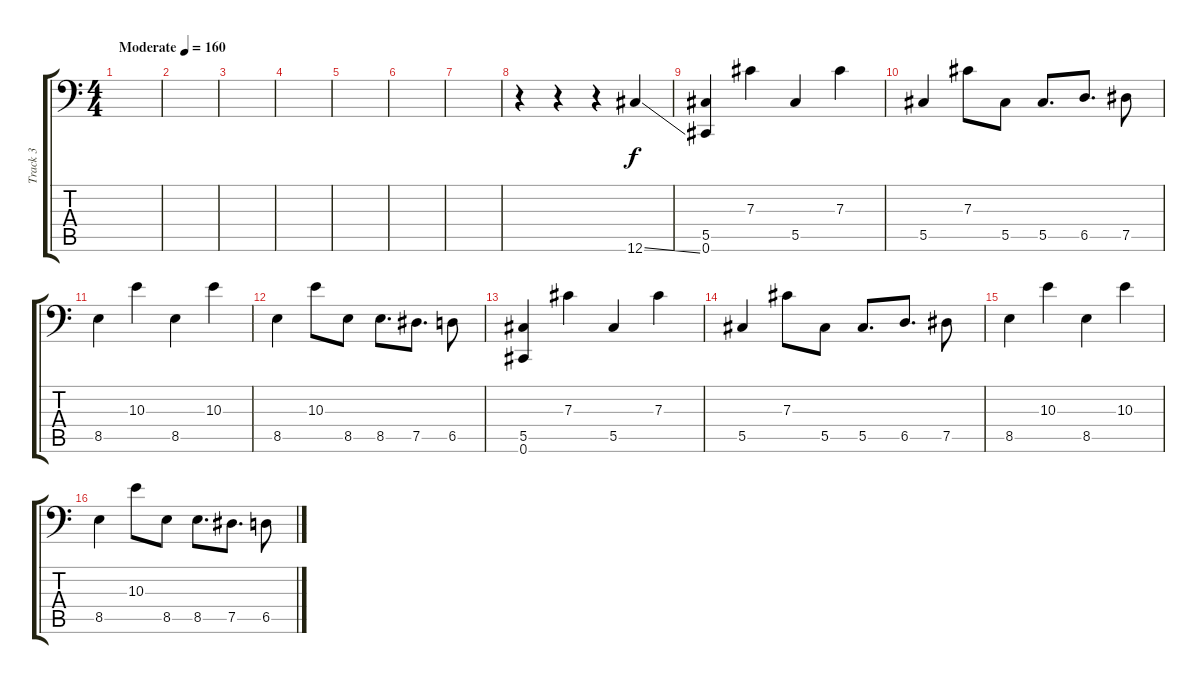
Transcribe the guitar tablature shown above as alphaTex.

\track ("Track 3" "Track 3") {instrument acousticbass}
\staff {score tabs}
\tuning (Eb3 Bb2 Gb2 Db2 Ab1 Db1) {hide}
\ts (4 4)
\tempo (160 "Moderate")
\clef f4
\ks c
|
|
|
|
|
|
|
r.4 r.4 r.4 12.6{ss}.4 |
(5.5 0.6).4 7.3.4 5.5.4 7.3.4 |
5.5.4 7.3.8 5.5.8 5.5.8{d} 6.5.8{d} 7.5.8 |
8.5.4 10.3.4 8.5.4 10.3.4 |
8.5.4 10.3.8 8.5.8 8.5.8{d} 7.5.8{d} 6.5.8 |
(5.5 0.6).4 7.3.4 5.5.4 7.3.4 |
5.5.4 7.3.8 5.5.8 5.5.8{d} 6.5.8{d} 7.5.8 |
8.5.4 10.3.4 8.5.4 10.3.4 |
8.5.4 10.3.8 8.5.8 8.5.8{d} 7.5.8{d} 6.5.8
